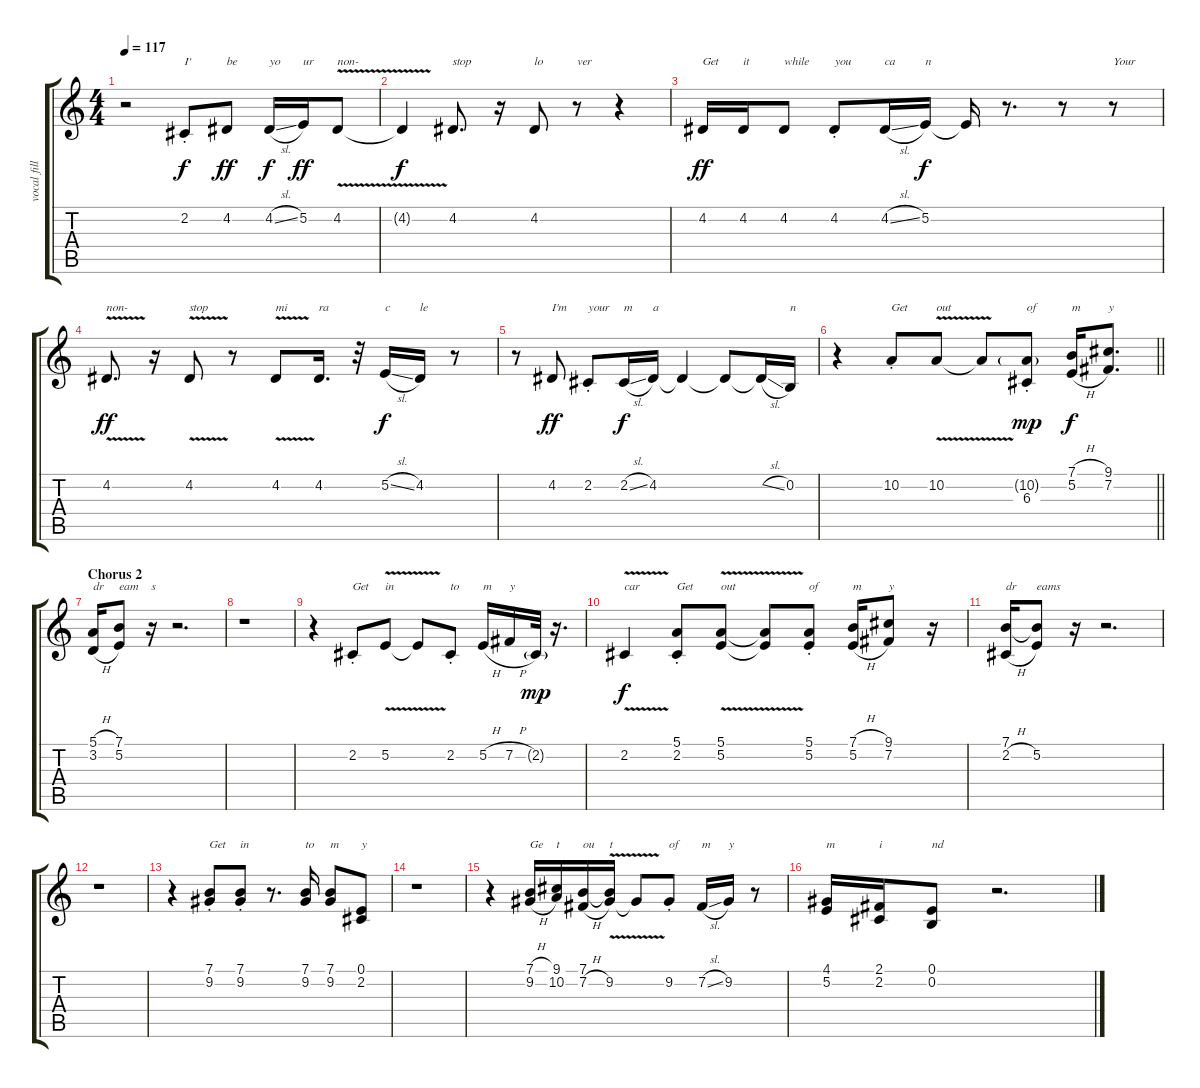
\track ("vocal fills" "vocal fill") {instrument lead1square}
\staff {score tabs}
\tuning (E4 B3 G3 D3 A2 E2) {hide}
\ts (4 4)
\tempo 117
\clef g2
\ks c
r.2{dy ff} 2.2{st}.8{txt "I'" dy f} 4.2.8{txt "be" dy ff} 4.2{sl}.16{txt "yo" dy f} 5.2.16{txt "ur" dy ff} 4.2{v}.8{txt "non-"} |
4.2{t}.4{dy f} 4.2.8{d txt "stop"} r.16 4.2.8{txt "lo"} r.8{txt "ver"} r.4 |
4.2.16{txt "Get" dy ff} 4.2.16{txt "it"} 4.2.8{txt "while"} 4.2{st}.8{txt "you"} 4.2{sl}.16{txt "ca"} 5.2.16{txt "n" dy f} 5.2{t}.16 r.8{d} r.8 r.8{txt "Your"} |
4.2{v}.8{d txt "non-" dy ff} r.16 4.2{v}.8{txt "stop"} r.8 4.2{v}.8{txt "mi"} 4.2.16{d txt "ra"} r.32 5.2{sl}.16{txt "c" dy f} 4.2.16{txt "le"} r.8 |
r.8 4.2.8{txt "I'm" dy ff} 2.2{st}.8{txt "your"} 2.2{sl}.16{txt "m" dy f} 4.2.16{txt "a"} 4.2{t}.4 4.2{t}.8 4.2{sl t}.16 0.2.16{txt "n"} |
\barLineRight lightlight
r.4 10.2{st}.8{txt "Get"} 10.2{v}.8{txt "out"} 10.2{t}.8 (10.2{g st} 6.3{st}).8{txt "of" dy mp} (7.1{h} 5.2{h}).16{txt "m" dy f} (9.1 7.2).8{d txt "y"} |
\section ("" "Chorus 2")
(5.1{h} 3.2{h}).16{txt "dr"} (7.1 5.2).8{txt "eam"} r.16{txt "s"} r.2{d} |
r.1 |
r.4 2.2{st}.8{txt "Get"} 5.2{v}.8{txt "in"} 5.2{t}.8 2.2{st}.8{txt "to"} 5.2{h}.16{txt "m"} 7.2{h}.16{txt "y"} 2.2{g}.32{dy mp} r.16{d} |
2.2{v}.4{txt "car" dy f} (5.1{st} 2.2{st}).8{txt "Get"} (5.1{v} 5.2{v}).8{txt "out"} (5.1{t} 5.2{t}).8 (5.1{st} 5.2).8{txt "of"} (7.1{h} 5.2{h}).16{txt "m"} (9.1 7.2).8{txt "y"} r.16 |
(7.1 2.2{h}).16{txt "dr"} (7.1{t} 5.2).8{txt "eams"} r.16 r.2{d} |
r.1 |
r.4 (7.1{st} 9.2{st}).8{txt "Get"} (7.1{st} 9.2{st}).8{txt "in"} r.8{d} (7.1 9.2).16{txt "to"} (7.1 9.2).8{txt "m"} (0.1 2.2).8{txt "y"} |
r.1 |
r.4 (7.1{h} 9.2{h}).16{txt "Ge"} (9.1 10.2).16{txt "t"} (7.1 7.2{h}).16{txt "ou"} (7.1{t} 9.2{v}).16{txt "t"} 9.2{t}.8 9.2{st}.8{txt "of"} 7.2{sl}.16{txt "m"} 9.2.16{txt "y"} r.8 |
(4.1 5.2).16{txt "m"} (2.1 2.2).16{txt "i"} (0.1 0.2).8{txt "nd"} r.2{d}
